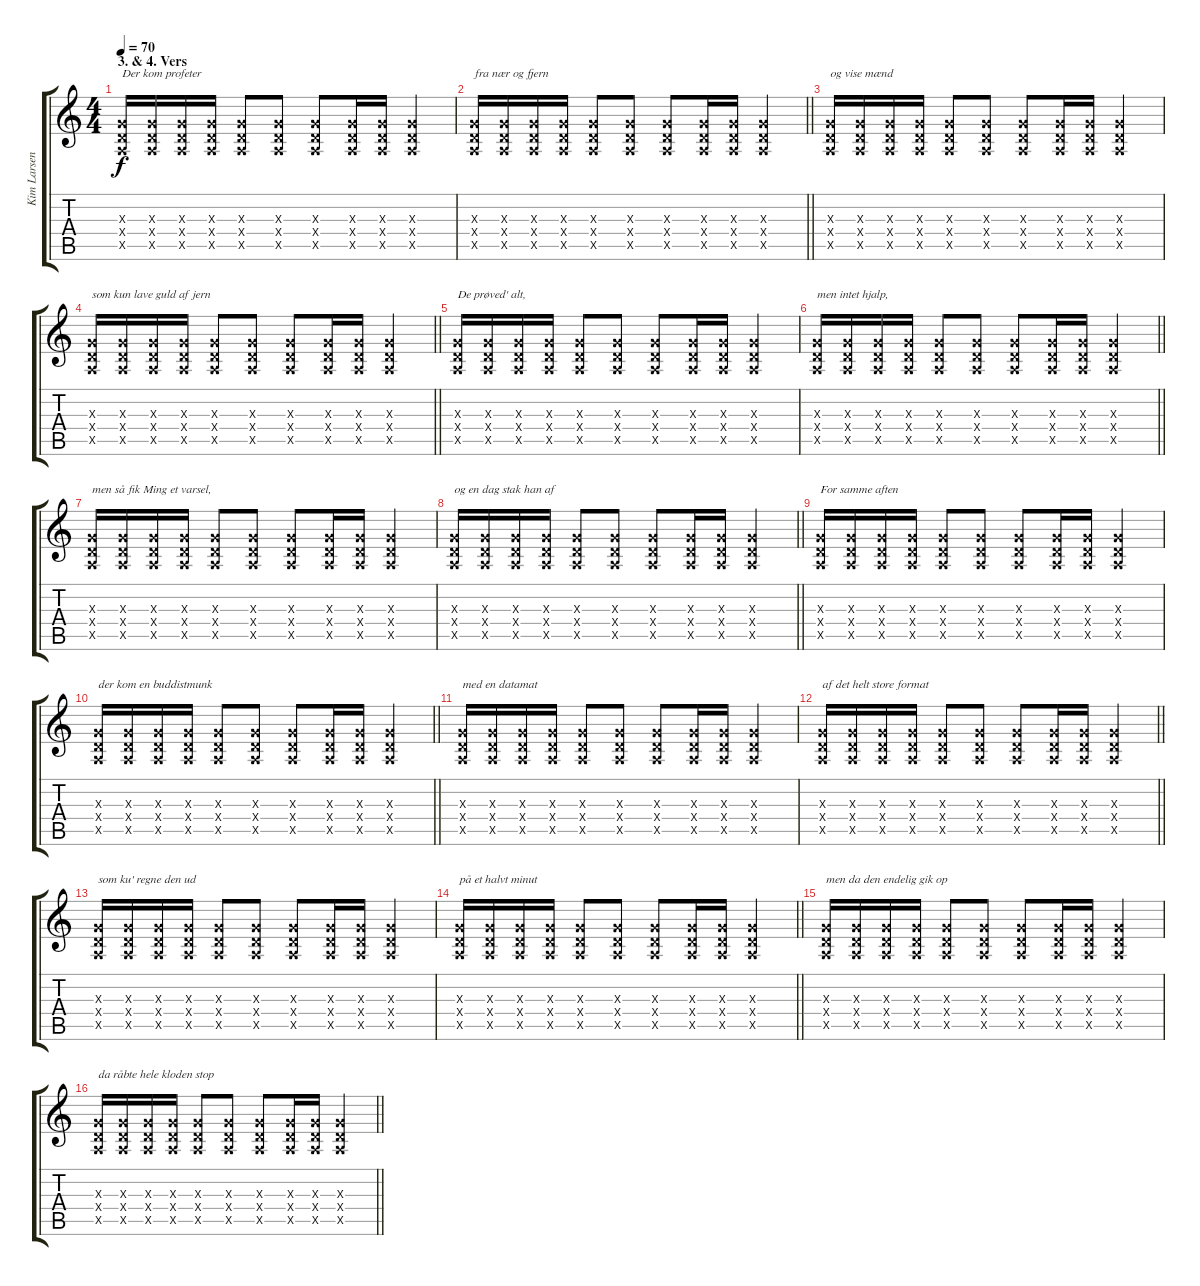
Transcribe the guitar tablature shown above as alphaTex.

\track ("Kim Larsen" "Kim Larsen") {instrument overdrivenguitar}
\staff {score tabs}
\tuning (E4 B3 G3 D3 A2 E2) {hide}
\ts (4 4)
\section ("" "3. & 4. Vers")
\tempo 70
\clef g2
\ks c
(0.3{x} 0.4{x} 0.5{x}).16{txt "Der kom profeter" dy f} (0.3{x} 0.4{x} 0.5{x}).16 (0.3{x} 0.4{x} 0.5{x}).16 (0.3{x} 0.4{x} 0.5{x}).16 (0.3{x} 0.4{x} 0.5{x}).8 (0.3{x} 0.4{x} 0.5{x}).8 (0.3{x} 0.4{x} 0.5{x}).8 (0.3{x} 0.4{x} 0.5{x}).16 (0.3{x} 0.4{x} 0.5{x}).16 (0.3{x} 0.4{x} 0.5{x}).4 |
\barLineRight lightlight
(0.3{x} 0.4{x} 0.5{x}).16{txt "fra nær og fjern"} (0.3{x} 0.4{x} 0.5{x}).16 (0.3{x} 0.4{x} 0.5{x}).16 (0.3{x} 0.4{x} 0.5{x}).16 (0.3{x} 0.4{x} 0.5{x}).8 (0.3{x} 0.4{x} 0.5{x}).8 (0.3{x} 0.4{x} 0.5{x}).8 (0.3{x} 0.4{x} 0.5{x}).16 (0.3{x} 0.4{x} 0.5{x}).16 (0.3{x} 0.4{x} 0.5{x}).4 |
(0.3{x} 0.4{x} 0.5{x}).16{txt "og vise mænd"} (0.3{x} 0.4{x} 0.5{x}).16 (0.3{x} 0.4{x} 0.5{x}).16 (0.3{x} 0.4{x} 0.5{x}).16 (0.3{x} 0.4{x} 0.5{x}).8 (0.3{x} 0.4{x} 0.5{x}).8 (0.3{x} 0.4{x} 0.5{x}).8 (0.3{x} 0.4{x} 0.5{x}).16 (0.3{x} 0.4{x} 0.5{x}).16 (0.3{x} 0.4{x} 0.5{x}).4 |
\barLineRight lightlight
(0.3{x} 0.4{x} 0.5{x}).16{txt "som kun lave guld af jern"} (0.3{x} 0.4{x} 0.5{x}).16 (0.3{x} 0.4{x} 0.5{x}).16 (0.3{x} 0.4{x} 0.5{x}).16 (0.3{x} 0.4{x} 0.5{x}).8 (0.3{x} 0.4{x} 0.5{x}).8 (0.3{x} 0.4{x} 0.5{x}).8 (0.3{x} 0.4{x} 0.5{x}).16 (0.3{x} 0.4{x} 0.5{x}).16 (0.3{x} 0.4{x} 0.5{x}).4 |
(0.3{x} 0.4{x} 0.5{x}).16{txt "De prøved' alt,"} (0.3{x} 0.4{x} 0.5{x}).16 (0.3{x} 0.4{x} 0.5{x}).16 (0.3{x} 0.4{x} 0.5{x}).16 (0.3{x} 0.4{x} 0.5{x}).8 (0.3{x} 0.4{x} 0.5{x}).8 (0.3{x} 0.4{x} 0.5{x}).8 (0.3{x} 0.4{x} 0.5{x}).16 (0.3{x} 0.4{x} 0.5{x}).16 (0.3{x} 0.4{x} 0.5{x}).4 |
\barLineRight lightlight
(0.3{x} 0.4{x} 0.5{x}).16{txt "men intet hjalp,"} (0.3{x} 0.4{x} 0.5{x}).16 (0.3{x} 0.4{x} 0.5{x}).16 (0.3{x} 0.4{x} 0.5{x}).16 (0.3{x} 0.4{x} 0.5{x}).8 (0.3{x} 0.4{x} 0.5{x}).8 (0.3{x} 0.4{x} 0.5{x}).8 (0.3{x} 0.4{x} 0.5{x}).16 (0.3{x} 0.4{x} 0.5{x}).16 (0.3{x} 0.4{x} 0.5{x}).4 |
(0.3{x} 0.4{x} 0.5{x}).16{txt "men så fik Ming et varsel,"} (0.3{x} 0.4{x} 0.5{x}).16 (0.3{x} 0.4{x} 0.5{x}).16 (0.3{x} 0.4{x} 0.5{x}).16 (0.3{x} 0.4{x} 0.5{x}).8 (0.3{x} 0.4{x} 0.5{x}).8 (0.3{x} 0.4{x} 0.5{x}).8 (0.3{x} 0.4{x} 0.5{x}).16 (0.3{x} 0.4{x} 0.5{x}).16 (0.3{x} 0.4{x} 0.5{x}).4 |
\barLineRight lightlight
(0.3{x} 0.4{x} 0.5{x}).16{txt "og en dag stak han af"} (0.3{x} 0.4{x} 0.5{x}).16 (0.3{x} 0.4{x} 0.5{x}).16 (0.3{x} 0.4{x} 0.5{x}).16 (0.3{x} 0.4{x} 0.5{x}).8 (0.3{x} 0.4{x} 0.5{x}).8 (0.3{x} 0.4{x} 0.5{x}).8 (0.3{x} 0.4{x} 0.5{x}).16 (0.3{x} 0.4{x} 0.5{x}).16 (0.3{x} 0.4{x} 0.5{x}).4 |
(0.3{x} 0.4{x} 0.5{x}).16{txt "For samme aften"} (0.3{x} 0.4{x} 0.5{x}).16 (0.3{x} 0.4{x} 0.5{x}).16 (0.3{x} 0.4{x} 0.5{x}).16 (0.3{x} 0.4{x} 0.5{x}).8 (0.3{x} 0.4{x} 0.5{x}).8 (0.3{x} 0.4{x} 0.5{x}).8 (0.3{x} 0.4{x} 0.5{x}).16 (0.3{x} 0.4{x} 0.5{x}).16 (0.3{x} 0.4{x} 0.5{x}).4 |
\barLineRight lightlight
(0.3{x} 0.4{x} 0.5{x}).16{txt "der kom en buddistmunk"} (0.3{x} 0.4{x} 0.5{x}).16 (0.3{x} 0.4{x} 0.5{x}).16 (0.3{x} 0.4{x} 0.5{x}).16 (0.3{x} 0.4{x} 0.5{x}).8 (0.3{x} 0.4{x} 0.5{x}).8 (0.3{x} 0.4{x} 0.5{x}).8 (0.3{x} 0.4{x} 0.5{x}).16 (0.3{x} 0.4{x} 0.5{x}).16 (0.3{x} 0.4{x} 0.5{x}).4 |
(0.3{x} 0.4{x} 0.5{x}).16{txt "med en datamat"} (0.3{x} 0.4{x} 0.5{x}).16 (0.3{x} 0.4{x} 0.5{x}).16 (0.3{x} 0.4{x} 0.5{x}).16 (0.3{x} 0.4{x} 0.5{x}).8 (0.3{x} 0.4{x} 0.5{x}).8 (0.3{x} 0.4{x} 0.5{x}).8 (0.3{x} 0.4{x} 0.5{x}).16 (0.3{x} 0.4{x} 0.5{x}).16 (0.3{x} 0.4{x} 0.5{x}).4 |
\barLineRight lightlight
(0.3{x} 0.4{x} 0.5{x}).16{txt "af det helt store format"} (0.3{x} 0.4{x} 0.5{x}).16 (0.3{x} 0.4{x} 0.5{x}).16 (0.3{x} 0.4{x} 0.5{x}).16 (0.3{x} 0.4{x} 0.5{x}).8 (0.3{x} 0.4{x} 0.5{x}).8 (0.3{x} 0.4{x} 0.5{x}).8 (0.3{x} 0.4{x} 0.5{x}).16 (0.3{x} 0.4{x} 0.5{x}).16 (0.3{x} 0.4{x} 0.5{x}).4 |
(0.3{x} 0.4{x} 0.5{x}).16{txt "som ku' regne den ud"} (0.3{x} 0.4{x} 0.5{x}).16 (0.3{x} 0.4{x} 0.5{x}).16 (0.3{x} 0.4{x} 0.5{x}).16 (0.3{x} 0.4{x} 0.5{x}).8 (0.3{x} 0.4{x} 0.5{x}).8 (0.3{x} 0.4{x} 0.5{x}).8 (0.3{x} 0.4{x} 0.5{x}).16 (0.3{x} 0.4{x} 0.5{x}).16 (0.3{x} 0.4{x} 0.5{x}).4 |
\barLineRight lightlight
(0.3{x} 0.4{x} 0.5{x}).16{txt "på et halvt minut"} (0.3{x} 0.4{x} 0.5{x}).16 (0.3{x} 0.4{x} 0.5{x}).16 (0.3{x} 0.4{x} 0.5{x}).16 (0.3{x} 0.4{x} 0.5{x}).8 (0.3{x} 0.4{x} 0.5{x}).8 (0.3{x} 0.4{x} 0.5{x}).8 (0.3{x} 0.4{x} 0.5{x}).16 (0.3{x} 0.4{x} 0.5{x}).16 (0.3{x} 0.4{x} 0.5{x}).4 |
(0.3{x} 0.4{x} 0.5{x}).16{txt "men da den endelig gik op"} (0.3{x} 0.4{x} 0.5{x}).16 (0.3{x} 0.4{x} 0.5{x}).16 (0.3{x} 0.4{x} 0.5{x}).16 (0.3{x} 0.4{x} 0.5{x}).8 (0.3{x} 0.4{x} 0.5{x}).8 (0.3{x} 0.4{x} 0.5{x}).8 (0.3{x} 0.4{x} 0.5{x}).16 (0.3{x} 0.4{x} 0.5{x}).16 (0.3{x} 0.4{x} 0.5{x}).4 |
\barLineRight lightlight
(0.3{x} 0.4{x} 0.5{x}).16{txt "da råbte hele kloden stop"} (0.3{x} 0.4{x} 0.5{x}).16 (0.3{x} 0.4{x} 0.5{x}).16 (0.3{x} 0.4{x} 0.5{x}).16 (0.3{x} 0.4{x} 0.5{x}).8 (0.3{x} 0.4{x} 0.5{x}).8 (0.3{x} 0.4{x} 0.5{x}).8 (0.3{x} 0.4{x} 0.5{x}).16 (0.3{x} 0.4{x} 0.5{x}).16 (0.3{x} 0.4{x} 0.5{x}).4
